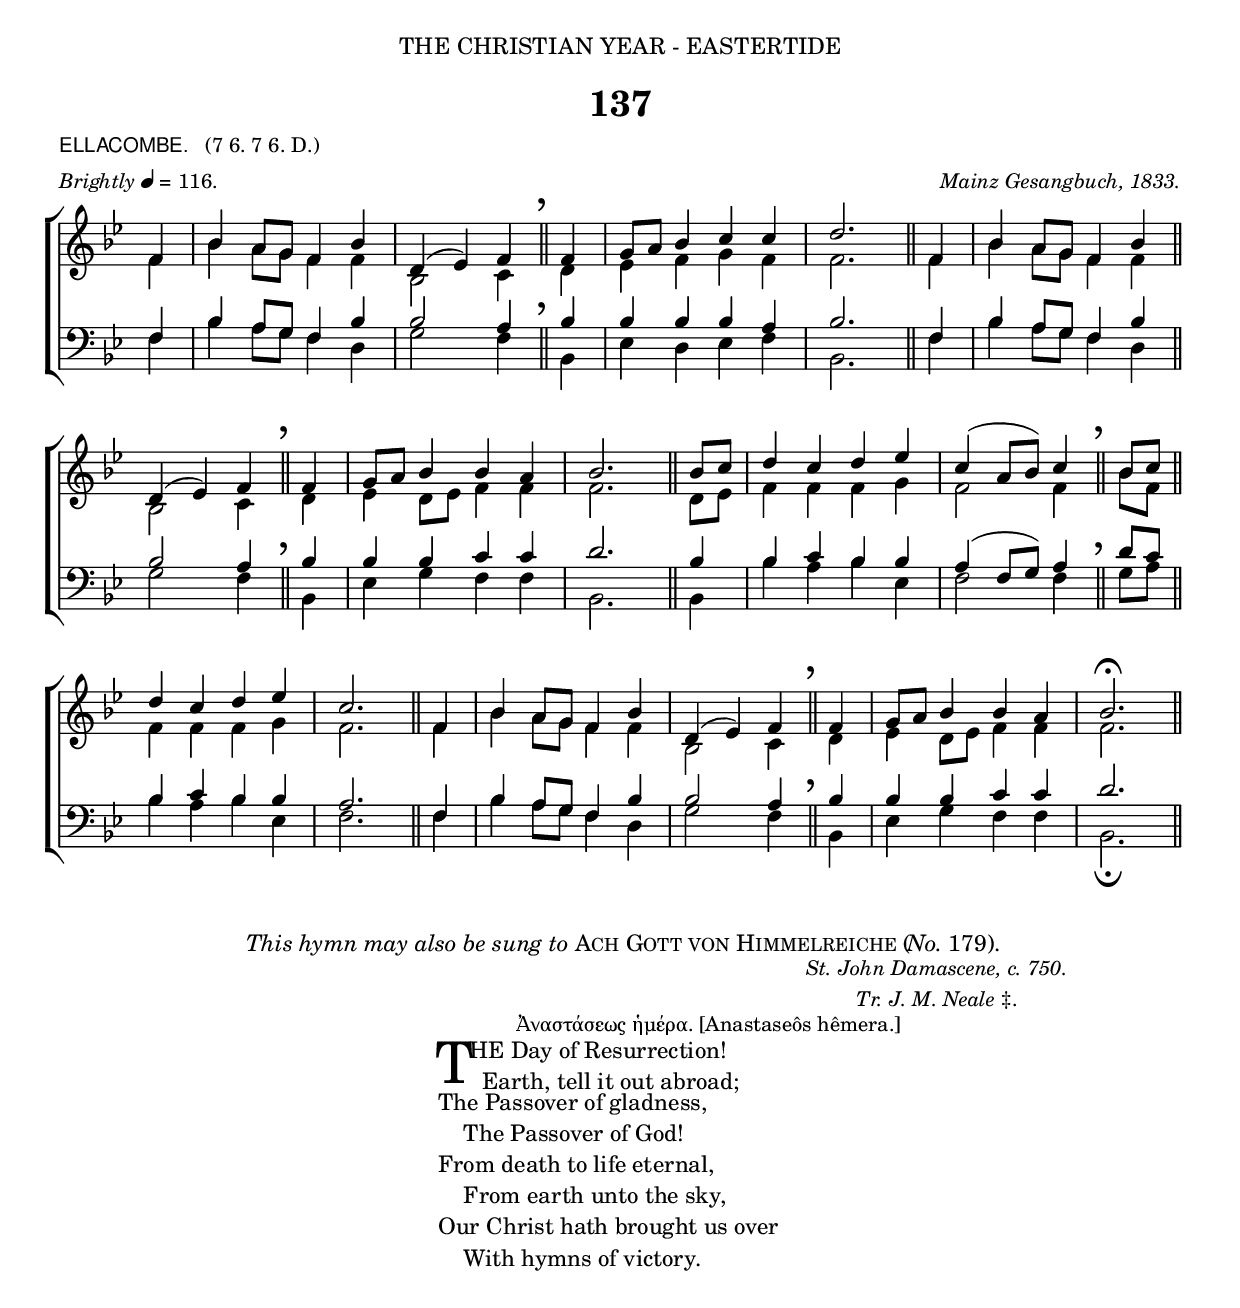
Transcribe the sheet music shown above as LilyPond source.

%%%% 223.png
%%%% Hymn 137 Ellacombe The Day of Resurrection!
%%%% Rev 2.

\version "2.10"

\header {
  dedication = \markup { \center-align { "THE CHRISTIAN YEAR - EASTERTIDE"
	\hspace #0.1 }}	
	
	title = "137"  
  
  poet = \markup { \small {  \line { \sans { \smallCaps "ELLACOMBE."} \hspace #1 \roman {"(7 6. 7 6. D.)"}} }}
  
  meter = \markup { \small { \italic {Brightly} \general-align #Y #DOWN \note #"4" #0.5 = 116.} }
  
  arranger = \markup { \small \italic "Mainz Gesangbuch, 1833." }
  
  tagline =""
}

%%%%%%%%%%%%%%%%%%%%%%%%%%% Macros
	      
%%% merge. Macro to pull note slightly leftwards.  Used to produce those partially merged wholenotes 
merge = \once \override NoteColumn #'force-hshift = #-0.01

%%% generates the breathmarks
breathmark = { \override Score.RehearsalMark #'break-visibility = #begin-of-line-invisible
	\override Score.RehearsalMark #'Y-offset = #'4.0
	\override Score.RehearsalMark #'X-offset = #'-0.5
	\mark \markup {\fontsize #4 ","}
}

%%% Used to pull a note left. Used when a slurred note pair straddles a longer note above when notecolumn force-hshift does not work 		 

straddle =  { \once \override Score.SeparationItem #'padding = #2
              \once \override NoteHead #'X-offset = #-2.6
              \once \override Stem #'X-offset = #-2.6 }

%% Used to pull an upstem note left. Used when a slurred note pair straddles a longer note below and when notecolumn force-hshift does not work 
topstraddle = { \once \override Score.SeparationItem #'padding = #2
              \once \override NoteHead #'X-offset = #-1.5 
              \once \override Stem #'X-offset = #-0.2 }	      
	      
	      
%%% push a note slightly to the right	      
	      
push = \once \override NoteColumn #'force-hshift = #0.6

%%%%%%%%%%%%%%%%%%%%%%%%%%% End of macro definitions

%%% SATB voices

global = {
  \time 4/4
  \key bes \major
  \set Staff.midiInstrument = "church organ"
}

soprano = \relative c' {  
\partial 4 f4 | bes a8[g] f4 bes | d,( ees) f \breathmark \bar "||" f4 | g8[a] bes4 c c | d2. \bar "||" f,4 | bes a8[g] f4 bes \bar "||" \break
d,4( ees) f  \breathmark \bar "||" f | g8[a] bes4 bes a | bes2. \bar "||" bes8[c] d4 c d ees | c( a8[bes] ) c4 \breathmark \bar "||" bes8[c] \bar "||" \break
d4 c d ees | c2. \bar "||" f,4 | bes a8[g] f4 bes | d,( ees) f \breathmark \bar "||" f | g8[a] bes4 bes a | bes2.^\fermata \bar "||"
} 
   
alto = \relative c' {  
f4 | bes a8[g] f4 f  | bes,2 c4 \bar "||" d4 | ees f g f | f2. \bar "||" f4 | bes4 a8[g] f4 f | \break
bes,2 c4 \bar "||" d | ees d8[ees] f4 f | f2. \bar "||" d8[ees] | f4 f f g | f2 f4 \bar "||" bes8[f] | \break
f4 f f g | f2. \bar "||" f4 | bes a8[g] f4 f | bes,2 c4 \bar "||" d | ees d8[ees] f4 f | f2. \bar "||" \break
}

tenor = \relative c {\clef bass 
f4 | bes a8[g] f4 bes | bes2 a4 \bar "||" bes | bes bes bes a | bes2. \bar "||" f4 | bes4 a8[g] f4 bes | \break
bes2 a4 \bar "||" bes | bes bes c c | d2. \bar "||" bes4 | bes c bes bes | a( f8[g] ) a4 \bar "||" d8[c] | \break
bes4 c bes bes | a2. \bar "||" f4 | bes a8[g] f4 bes | bes2 a4 \bar "||" bes | bes bes c c | d2. \bar "||" \break
}

bass = \relative c {\clef bass 
f4 | bes a8[g] f4 d | g2 f4 \bar "||" bes, |  ees d ees f | bes,2. \bar "||" f'4 bes a8[g] f4 d | \break
g2 f4 \bar "||" bes, | ees g f f | bes,2. \bar "||" bes4 | bes'4 a bes ees, | f2 f4 \bar "||" g8[a] | \break
bes4 a bes ees, | f2. \bar "||" f4 | bes a8[g] f4 d | g2 f4 \bar "||" bes, | ees g f f | bes,2._\fermata \bar "||"
}

#(ly:set-option 'point-and-click #f)

\paper {
  #(set-paper-size "a4")
%  annotate-spacing = ##t
  print-page-number = ##f
  ragged-last-bottom = ##t
  ragged-bottom = ##t
}

\book{

%%% Score block	

\score{
\new ChoirStaff	
<<
	\context Staff = upper << 
	\context Voice = sopranos { \voiceOne \global \soprano }
	\context Voice = altos    { \voiceTwo \global \alto }
	                      >>
	\context Staff = lower <<
	\context Voice = tenors { \voiceOne \global \tenor }
	\context Voice = basses { \voiceTwo \global \bass }
			        >>
>>
\layout {
		indent=0
		\context { \Score \remove "Bar_number_engraver" }
		\context { \Staff \remove "Time_signature_engraver" }
		\context { \Score \remove "Mark_engraver"  }
                \context { \Staff \consists "Mark_engraver"  }
	} %% close layout

%%% Hymn Midi	

\midi { \context { \Score tempoWholesPerMinute = #(ly:make-moment 116 4)}} 
		
} %%% Score bracket



%%%Hymn Note Markup

\markup { \hspace #18 \italic "This hymn may also be sung to" \smallCaps "Ach Gott von Himmelreiche (" \hspace #-1 \italic "No." "179)." } 

%%% Lyrics titles

\markup { \small { \hspace #72 \center-align { 
		                 \line {\italic "St. John Damascene, c. 750." } 
				\line {\italic "Tr. J. M. Neale" "‡." }}}}
                                            

\markup { \small { \hspace #44 "Ἀναστάσεως ἡμέρα."  "[Anastaseôs hêmera.]" } }


%%% Main lyric block

\markup { \hspace #34 %%add space as necc. to center the column
          \column { %%% one super column for the entire block of lyrics
	                 \column { %%verse 1 is a column of 2 lines  
	                  \line { \hspace #2.2 \column { \lower #2.4 \fontsize #8 "T" }   %%Drop Cap goes here
				  \hspace #-1.0    %% adjust this if other letters are too far from Drop Cap
				  \column  { \raise #0.0 "HE Day of Resurrection!"
			                                "  Earth, tell it out abroad;" } }  
	                  \line {  \hspace #2.5  %%adjust hspace until this line left edge is flush with Drop Cap
				   \lower  #1.56  %%adjust this until the line spacing looks right
				   \column {   
					   "The Passover of gladness,"
					   "    The Passover of God!"
					   "From death to life eternal,"
					   "    From earth unto the sky,"
					   "Our Christ hath brought us over"
					   "    With hymns of victory."
			  		}} 
			         } %%% finish verse 1	
    }	%%% end super column  
}	


%%% fake score block to occupy space and force a pagebreak.  Can't think of a better way of doing this.
\score{
	{s4 }
\header { breakbefore = ##f piece = ##f opus = ##f tagline = ##f }
\layout{	
	\context { \Staff
		\remove Time_signature_engraver
		\remove Key_engraver
		\remove Clef_engraver
		\remove Staff_symbol_engraver
}}}


%%% second page
%%% continuation of  lyrics

\markup { \hspace #34   %%add space as necc. to center the column
          \column { 
			\hspace #1 
           		\line { "2  "
			   \column {	     
				   "Our hearts be pure from evil,"
				   "    That we may see aright"
				   "The Lord in rays eternal"
				   "    Of resurrection-light;"
				   "And, listening to his accents,"
				   "    May hear so calm and plain"
				   "His own ‘All hail,’ and, hearing,"
				   "    May raise the victor strain."
			}}
    		        \hspace #1 
           		\line {"3. "
			  \column {	     
				  "Now let the heavens be joyful,"
				  "    And earth her song begin,"
				  "The round world keep high triumph,"
				  "    And all that is therein;"
				  "Let all things seen and unseen"
				  "    Their notes of gladness blend,"
				  "For Christ the Lord hath risen,"
				  "    Our Joy that hath no end."
			}}
	  }
} %%% lyric markup bracket

%%% Amen score block
\score{
  \new ChoirStaff
   <<
        \context Staff = upper \with { fontSize = #-3  \override StaffSymbol #'staff-space = #(magstep -2) }  
	                      << 
	\context Voice = "sopranos" { \relative c' { \clef treble \global \voiceOne bes'1 bes \bar "||" }}
	\context Voice = "altos"    { \relative c' { \clef treble \global \voiceTwo ees1 d \bar "||" }}
	                      >>
			  
	\context Lyrics \lyricsto "altos" {\override LyricText #'font-size = #-1  A -- men. }
	
	\context Staff = lower \with { fontSize = #-3  \override StaffSymbol #'staff-space = #(magstep -2) }  
	                       << 
	\context Voice = "tenors" { \relative c { \clef bass \global \voiceThree g'1 f  \bar "||" }}
	\context Voice = "basses" { \relative c { \clef bass \global \voiceFour  ees1 bes \bar "||" }}
			        >> 
  >>			      
\header { breakbefore = ##f piece = " " opus = " " }

\layout { 
      \context { \Score timing = ##f }
	ragged-right = ##t
	indent = 15\cm
	\context { \Staff \remove Time_signature_engraver }

       } %% close layout

%%% Amen Midi

\midi { \context { \Score tempoWholesPerMinute = #(ly:make-moment 116 4) }} 

}
	
} %%% book bracket
